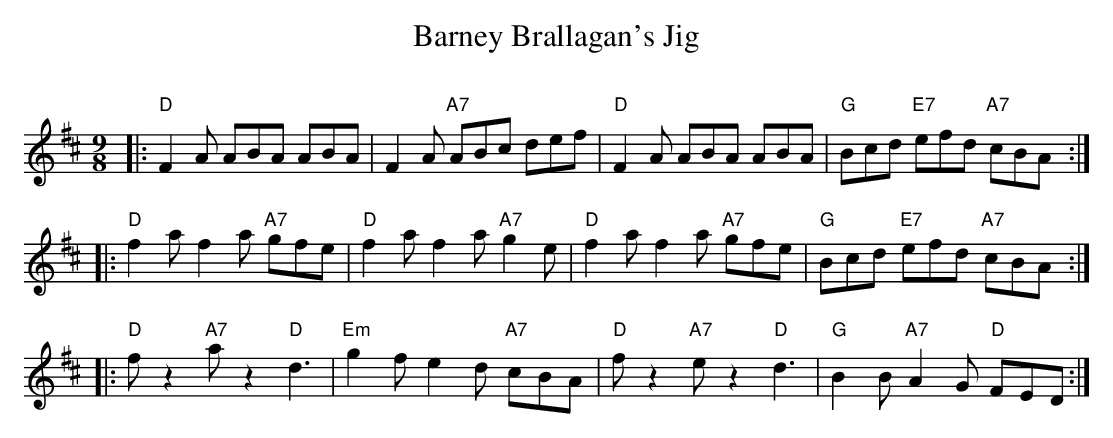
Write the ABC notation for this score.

X:1
T: Barney Brallagan's Jig
O:
M: 9/8
L: 1/8
K: D
|: "D"F2A ABA ABA | F2A "A7"ABc def | "D"F2A ABA ABA | "G"Bcd "E7"efd "A7"cBA :|
|: "D"f2a f2a "A7"gfe | "D"f2a f2a "A7"g2e | "D"f2a f2a "A7"gfe | "G"Bcd "E7"efd "A7"cBA :|
|: "D"fz2 "A7"az2 "D"d3 | "Em"g2f e2d "A7"cBA | "D"fz2 "A7"ez2 "D"d3 | "G"B2B "A7"A2G "D"FED :|
